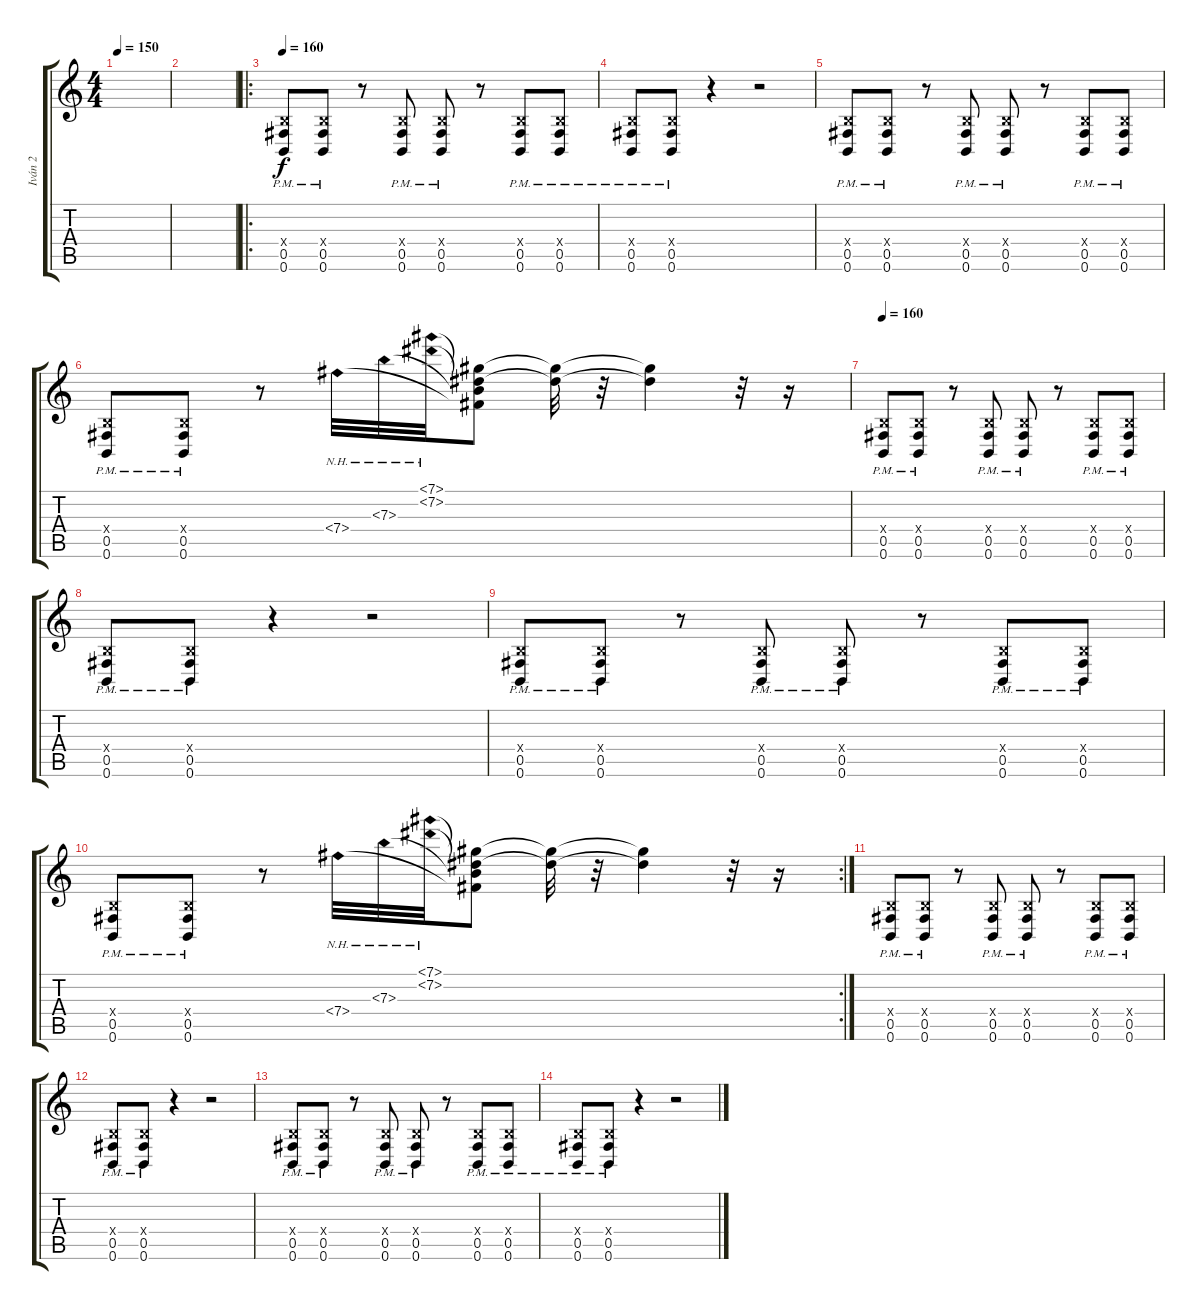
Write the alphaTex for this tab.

\track ("Iván 2" "Iván 2") {instrument overdrivenguitar}
\staff {score tabs}
\tuning (Db4 Ab3 E3 B2 Gb2 B1) {hide}
\ts (4 4)
\tempo 150
\clef g2
\ks c
|
|
\ro
\tempo 160
(0.4{x} 0.5{pm} 0.6{pm}).8 (0.4{x} 0.5{pm} 0.6{pm}).8 r.8 (0.4{x} 0.5{pm} 0.6{pm}).8 (0.4{x} 0.5{pm} 0.6{pm}).8 r.8 (0.4{x} 0.5{pm} 0.6{pm}).8 (0.4{x} 0.5{pm} 0.6{pm}).8 |
(0.4{x} 0.5{pm} 0.6{pm}).8 (0.4{x} 0.5{pm} 0.6{pm}).8 r.4 r.2 |
(0.4{x} 0.5{pm} 0.6{pm}).8 (0.4{x} 0.5{pm} 0.6{pm}).8 r.8 (0.4{x} 0.5{pm} 0.6{pm}).8 (0.4{x} 0.5{pm} 0.6{pm}).8 r.8 (0.4{x} 0.5{pm} 0.6{pm}).8 (0.4{x} 0.5{pm} 0.6{pm}).8 |
(0.4{x} 0.5{pm} 0.6{pm}).8 (0.4{x} 0.5{pm} 0.6{pm}).8 r.8 7.4{nh}.32 7.3{nh}.32 (7.1{nh} 7.2{nh}).32 (7.1{t} 7.2{t} 7.3{t} 7.4{t}).8 (7.1{t} 7.2{t}).32 r.32 (7.1{t} 7.2{t}).4 r.32 r.16 |
\tempo 160
(0.4{x} 0.5{pm} 0.6{pm}).8 (0.4{x} 0.5{pm} 0.6{pm}).8 r.8 (0.4{x} 0.5{pm} 0.6{pm}).8 (0.4{x} 0.5{pm} 0.6{pm}).8 r.8 (0.4{x} 0.5{pm} 0.6{pm}).8 (0.4{x} 0.5{pm} 0.6{pm}).8 |
(0.4{x} 0.5{pm} 0.6{pm}).8 (0.4{x} 0.5{pm} 0.6{pm}).8 r.4 r.2 |
(0.4{x} 0.5{pm} 0.6{pm}).8 (0.4{x} 0.5{pm} 0.6{pm}).8 r.8 (0.4{x} 0.5{pm} 0.6{pm}).8 (0.4{x} 0.5{pm} 0.6{pm}).8 r.8 (0.4{x} 0.5{pm} 0.6{pm}).8 (0.4{x} 0.5{pm} 0.6{pm}).8 |
\rc 2
(0.4{x} 0.5{pm} 0.6{pm}).8 (0.4{x} 0.5{pm} 0.6{pm}).8 r.8 7.4{nh}.32 7.3{nh}.32 (7.1{nh} 7.2{nh}).32 (7.1{t} 7.2{t} 7.3{t} 7.4{t}).8 (7.1{t} 7.2{t}).32 r.32 (7.1{t} 7.2{t}).4 r.32 r.16 |
(0.4{x} 0.5{pm} 0.6{pm}).8 (0.4{x} 0.5{pm} 0.6{pm}).8 r.8 (0.4{x} 0.5{pm} 0.6{pm}).8 (0.4{x} 0.5{pm} 0.6{pm}).8 r.8 (0.4{x} 0.5{pm} 0.6{pm}).8 (0.4{x} 0.5{pm} 0.6{pm}).8 |
(0.4{x} 0.5{pm} 0.6{pm}).8 (0.4{x} 0.5{pm} 0.6{pm}).8 r.4 r.2 |
(0.4{x} 0.5{pm} 0.6{pm}).8 (0.4{x} 0.5{pm} 0.6{pm}).8 r.8 (0.4{x} 0.5{pm} 0.6{pm}).8 (0.4{x} 0.5{pm} 0.6{pm}).8 r.8 (0.4{x} 0.5{pm} 0.6{pm}).8 (0.4{x} 0.5{pm} 0.6{pm}).8 |
(0.4{x} 0.5{pm} 0.6{pm}).8 (0.4{x} 0.5{pm} 0.6{pm}).8 r.4 r.2
